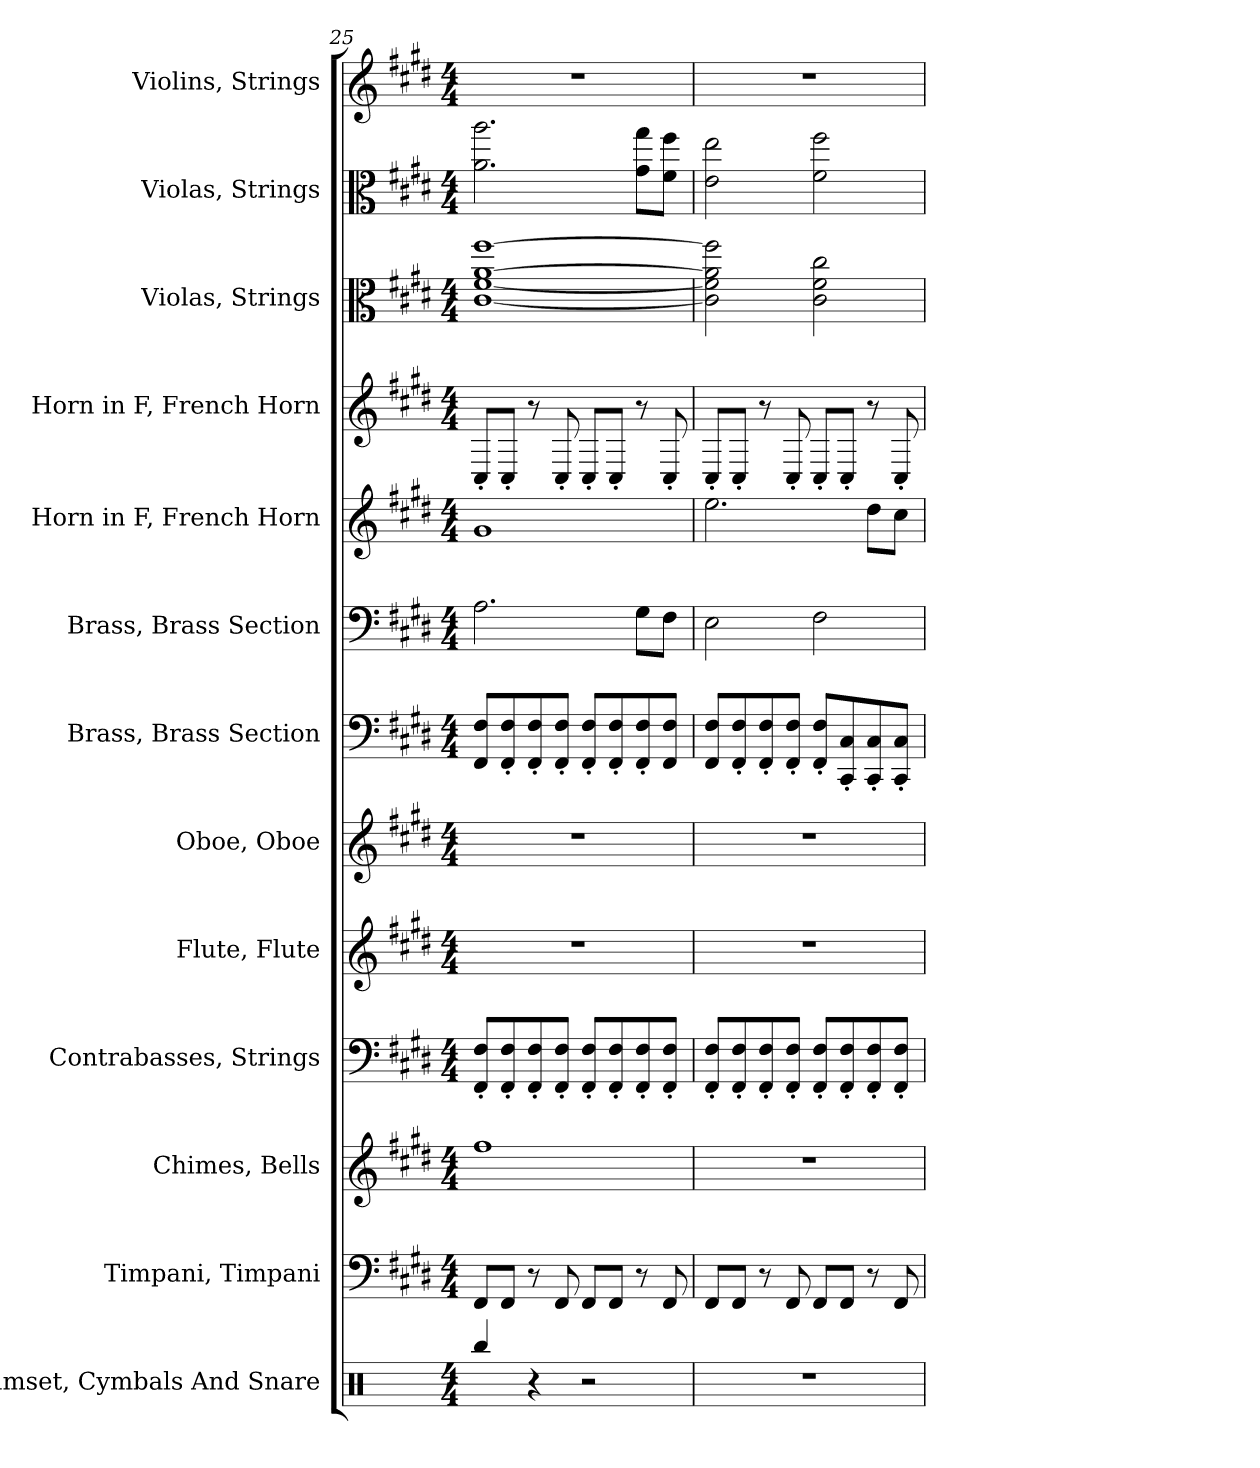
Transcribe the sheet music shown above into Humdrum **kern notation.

**kern	**kern	**kern	**kern	**kern	**kern	**kern	**kern	**kern	**kern	**kern	**kern	**kern
*part13	*part12	*part11	*part10	*part9	*part8	*part7	*part6	*part5	*part4	*part3	*part2	*part1
*staff13	*staff12	*staff11	*staff10	*staff9	*staff8	*staff7	*staff6	*staff5	*staff4	*staff3	*staff2	*staff1
*I"Drumset, Cymbals And Snare	*I"Timpani, Timpani	*I"Chimes, Bells	*I"Contrabasses, Strings	*I"Flute, Flute	*I"Oboe, Oboe	*I"Brass, Brass Section	*I"Brass, Brass Section	*I"Horn in F, French Horn	*I"Horn in F, French Horn	*I"Violas, Strings	*I"Violas, Strings	*I"Violins, Strings
*I'D. Set	*I'Timp.	*I'Cme.	*I'Cbs.	*I'Fl.	*I'Ob.	*I'Br.	*I'Br.	*I'F Hn.	*I'F Hn.	*I'Vlas.	*I'Vlas.	*I'Vlns.
*clefX	*clefF4	*clefG2	*clefF4	*clefG2	*clefG2	*clefF4	*clefF4	*clefG2	*clefG2	*clefC3	*clefC3	*clefG2
*	*	*	*ITrd7c12	*	*	*	*	*ITrd4c7	*ITrd4c7	*	*	*
*k[]	*k[f#c#g#d#]	*k[f#c#g#d#]	*k[f#c#g#d#]	*k[f#c#g#d#]	*k[f#c#g#d#]	*k[f#c#g#d#]	*k[f#c#g#d#]	*k[f#c#g#]	*k[f#c#g#]	*k[f#c#g#d#]	*k[f#c#g#d#]	*k[f#c#g#d#]
*M4/4	*M4/4	*M4/4	*M4/4	*M4/4	*M4/4	*M4/4	*M4/4	*M4/4	*M4/4	*M4/4	*M4/4	*M4/4
=25	=25	=25	=25	=25	=25	=25	=25	=25	=25	=25	=25	=25
4Rbb/	8FF#/L	1ff#	8FFF#/' 8FF#/'L	1r	1r	8FF#/ 8F#/L	2.A\	1c#	8FF#'/L	[1c# [1f# [1a [1ff#	2.a\ 2.aa\	1r
.	8FF#/J	.	8FFF#/' 8FF#/'	.	.	8FF#/' 8F#/'	.	.	8FF#'/J	.	.	.
4r	8r	.	8FFF#/' 8FF#/'	.	.	8FF#/' 8F#/'	.	.	8r	.	.	.
.	8FF#/	.	8FFF#/' 8FF#/'J	.	.	8FF#/' 8F#/'J	.	.	8FF#'/	.	.	.
2r	8FF#/L	.	8FFF#/' 8FF#/'L	.	.	8FF#/' 8F#/'L	.	.	8FF#'/L	.	.	.
.	8FF#/J	.	8FFF#/' 8FF#/'	.	.	8FF#/' 8F#/'	.	.	8FF#'/J	.	.	.
.	8r	.	8FFF#/' 8FF#/'	.	.	8FF#/' 8F#/'	8G#\L	.	8r	.	8g#\ 8gg#\L	.
.	8FF#/	.	8FFF#/' 8FF#/'J	.	.	8FF#/ 8F#/J	8F#\J	.	8FF#'/	.	8f#\ 8ff#\J	.
!!LO:PB:g=z
=26	=26	=26	=26	=26	=26	=26	=26	=26	=26	=26	=26	=26
1r	8FF#/L	1r	8FFF#/' 8FF#/'L	1r	1r	8FF#/ 8F#/L	2E\	2.a\	8FF#'/L	2c#\] 2f#\] 2a\] 2ff#\]	2e\ 2ee\	1r
.	8FF#/J	.	8FFF#/' 8FF#/'	.	.	8FF#/' 8F#/'	.	.	8FF#'/J	.	.	.
.	8r	.	8FFF#/' 8FF#/'	.	.	8FF#/' 8F#/'	.	.	8r	.	.	.
.	8FF#/	.	8FFF#/' 8FF#/'J	.	.	8FF#/' 8F#/'J	.	.	8FF#'/	.	.	.
.	8FF#/L	.	8FFF#/' 8FF#/'L	.	.	8FF#/' 8F#/'L	2F#\	.	8FF#'/L	2c#\ 2f#\ 2cc#\	2f#\ 2ff#\	.
.	8FF#/J	.	8FFF#/' 8FF#/'	.	.	8CC#/' 8C#/'	.	.	8FF#'/J	.	.	.
.	8r	.	8FFF#/' 8FF#/'	.	.	8CC#/' 8C#/'	.	8g#\L	8r	.	.	.
.	8FF#/	.	8FFF#/' 8FF#/'J	.	.	8CC#/' 8C#/'J	.	8f#\J	8FF#'/	.	.	.
=	=	=	=	=	=	=	=	=	=	=	=	=
*-	*-	*-	*-	*-	*-	*-	*-	*-	*-	*-	*-	*-
